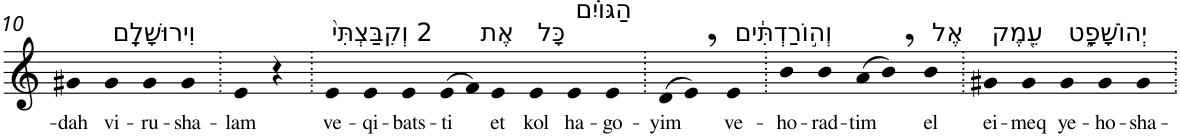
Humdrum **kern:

**kern	**text
*part1	*part1
*staff1	*staff1
*I"Piano	*
*I'Pno	*
!!LO:PB:g=z
*clefG2	*
*k[]	*
=10	=10
!	!LO:LY:b
4g#X	-dah
!LO:TX:a:t=וִירוּשָׁלִָֽם	!
!	!LO:LY:b
4g#	vi-
!	!LO:LY:b
4g#	-ru-
!	!LO:LY:b
4g#	-sha-
=11.	=11.
!	!LO:LY:b
4e	-lam
4r	.
=12.	=12.
!LO:TX:a:t=2 וְקִבַּצְתִּי֙	!
!	!LO:LY:b
4e	ve-
!	!LO:LY:b
4e	-qi-
!	!LO:LY:b
4e	-bats-
!	!LO:LY:b
(>8e	-ti
8f)	.
!LO:TX:a:t=אֶת	!
!	!LO:LY:b
4e	et
!LO:TX:a:t=כָּל	!
!	!LO:LY:b
4e	kol
!LO:TX:a:t=הַגּוֹיִ֔ם	!
!	!LO:LY:b
4e	ha-
!	!LO:LY:b
4e	-go-
=13.	=13.
!	!LO:LY:b
(>8d	-yim
8e,)	.
!LO:TX:a:t=וְה֣וֹרַדְתִּ֔ים	!
!	!LO:LY:b
4e	ve-
=14.	=14.
!	!LO:LY:b
4b	-ho-
!	!LO:LY:b
4b	-rad-
!	!LO:LY:b
(>8a	-tim
8b,)	.
!LO:TX:a:t=אֶל	!
!	!LO:LY:b
4b	el
=15.	=15.
!LO:TX:a:t=עֵ֖מֶק	!
!	!LO:LY:b
4g#X	ei-
!	!LO:LY:b
4g#	-meq
!LO:TX:a:t=יְהוֹשָׁפָ֑ט	!
!	!LO:LY:b
4g#	ye-
!	!LO:LY:b
4g#	-ho-
!	!LO:LY:b
4g#	-sha-
=.	=.
*-	*-
